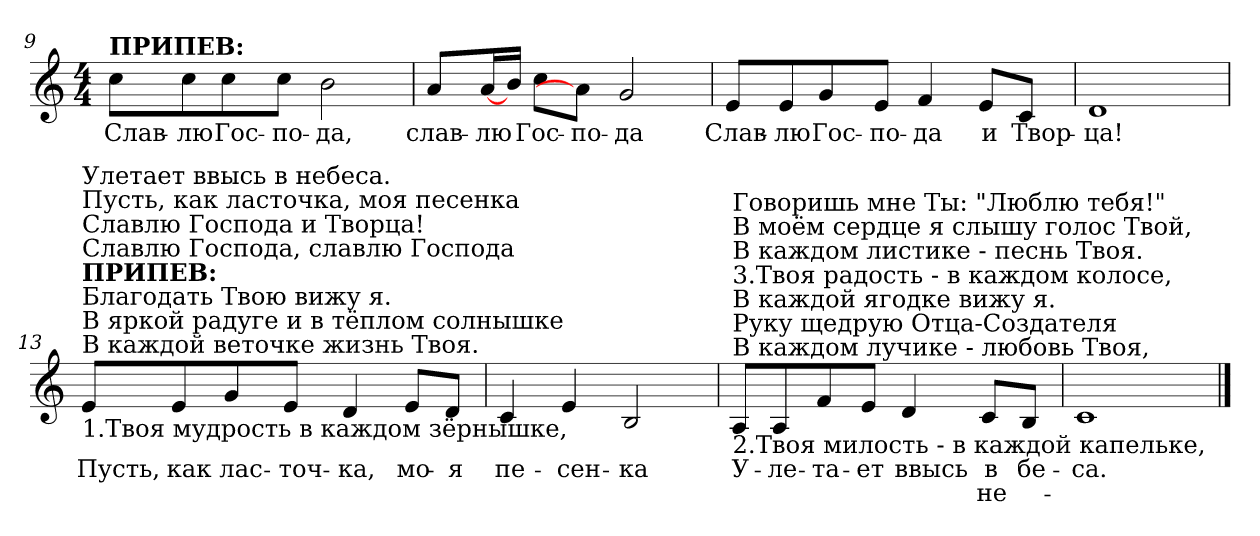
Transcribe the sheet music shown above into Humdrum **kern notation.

**kern	**text	**text
*part1	*part1	*part1
*staff1	*staff1	*staff1
!!LO:LB:g=z
*clefG2	*	*
*k[]	*	*
*C:	*	*
*M4/4	*	*
=9	=9	=9
!LO:TX:a:B:t=ПРИПЕВ&colon;	!	!
!	!LO:LY:b:color=#000000	!
8cci\L	Слав-	.
!	!LO:LY:b:color=#000000	!
8cci\	-лю	.
!	!LO:LY:b:color=#000000	!
8cci\	Гос-	.
!	!LO:LY:b:color=#000000	!
8cci\J	-по-	.
!	!LO:LY:b:color=#000000	!
2bi\	-да,	.
=10	=10	=10
!	!LO:LY:b:color=#000000	!
8ai/L	слав-	.
!	!LO:LY:b:color=#000000	!
[<16ai/L	-лю	.
16bi/JJ	.	.
!	!LO:LY:b:color=#000000	!
8cci\L	Гос-	.
!	!LO:LY:b:color=#000000	!
8ai\J]	-по-	.
!	!LO:LY:b:color=#000000	!
2gi/	-да	.
=11	=11	=11
!	!LO:LY:b:color=#000000	!
8ei/L	Слав-	.
!	!LO:LY:b:color=#000000	!
8ei/	-лю	.
!	!LO:LY:b:color=#000000	!
8gi/	Гос-	.
!	!LO:LY:b:color=#000000	!
8ei/J	-по-	.
!	!LO:LY:b:color=#000000	!
4fi/	-да	.
!	!LO:LY:b:color=#000000	!
8ei/L	и	.
!	!LO:LY:b:color=#000000	!
8ci/J	Твор-	.
=12	=12	=12
!	!LO:LY:b:color=#000000	!
1di	-ца!	.
!!LO:LB:g=z
=13	=13	=13
!LO:TX:b:t=1.Твоя мудрость в каждом зёрнышке,	!	!
!LO:TX:t=В каждой веточке жизнь Твоя.	!	!
!LO:TX:t=В яркой радуге и в тёплом солнышке	!	!
!LO:TX:t=Благодать Твою вижу я.	!	!
!LO:TX:B:t=ПРИПЕВ&colon;	!	!
!LO:TX:t=Славлю Господа, славлю Господа	!	!
!LO:TX:t=Славлю Господа и Творца!	!	!
!LO:TX:t=Пусть, как ласточка, моя песенка	!	!
!LO:TX:t=Улетает ввысь в небеса.	!	!
!	!LO:LY:b:color=#000000	!
8ei/L	Пусть,	.
!	!LO:LY:b:color=#000000	!
8ei/	как	.
!	!LO:LY:b:color=#000000	!
8gi/	лас-	.
!	!LO:LY:b:color=#000000	!
8ei/J	-точ-	.
!	!LO:LY:b:color=#000000	!
4di/	-ка,	.
!	!LO:LY:b:color=#000000	!
8ei/L	мо-	.
!	!LO:LY:b:color=#000000	!
8di/J	-я	.
=14	=14	=14
!	!LO:LY:b:color=#000000	!
4ci/	пе-	.
!	!LO:LY:b:color=#000000	!
4ei/	-сен-	.
!	!LO:LY:b:color=#000000	!
2Bi/	-ка	.
=15	=15	=15
!LO:TX:b:t=2.Твоя милость - в каждой капельке,	!	!
!LO:TX:t=В каждом лучике - любовь Твоя,	!	!
!LO:TX:t=Руку щедрую Отца-Создателя	!	!
!LO:TX:t=В каждой ягодке вижу я.	!	!
!LO:TX:t=3.Твоя радость - в каждом колосе,	!	!
!LO:TX:t=В каждом листике - песнь Твоя.	!	!
!LO:TX:t=В моём сердце я слышу голос Твой,	!	!
!LO:TX:t=Говоришь мне Ты&colon; "Люблю тебя!"	!	!
!	!LO:LY:b:color=#000000	!
8Ai/L	У-	.
!	!LO:LY:b:color=#000000	!
8Ai/	-ле-	.
!	!LO:LY:b:color=#000000	!
8fi/	-та-	.
!	!LO:LY:b:color=#000000	!
8ei/J	-ет	.
!	!LO:LY:b:color=#000000	!
4di/	ввысь	.
!	!LO:LY:b:color=#000000	!LO:LY:b:color=#000000
8ci/L	в	не-
!	!LO:LY:b:color=#000000	!
8Bi/J	-бе-	.
=16	=16	=16
!	!LO:LY:b:color=#000000	!
1ci	-са.	.
==	==	==
*-	*-	*-
